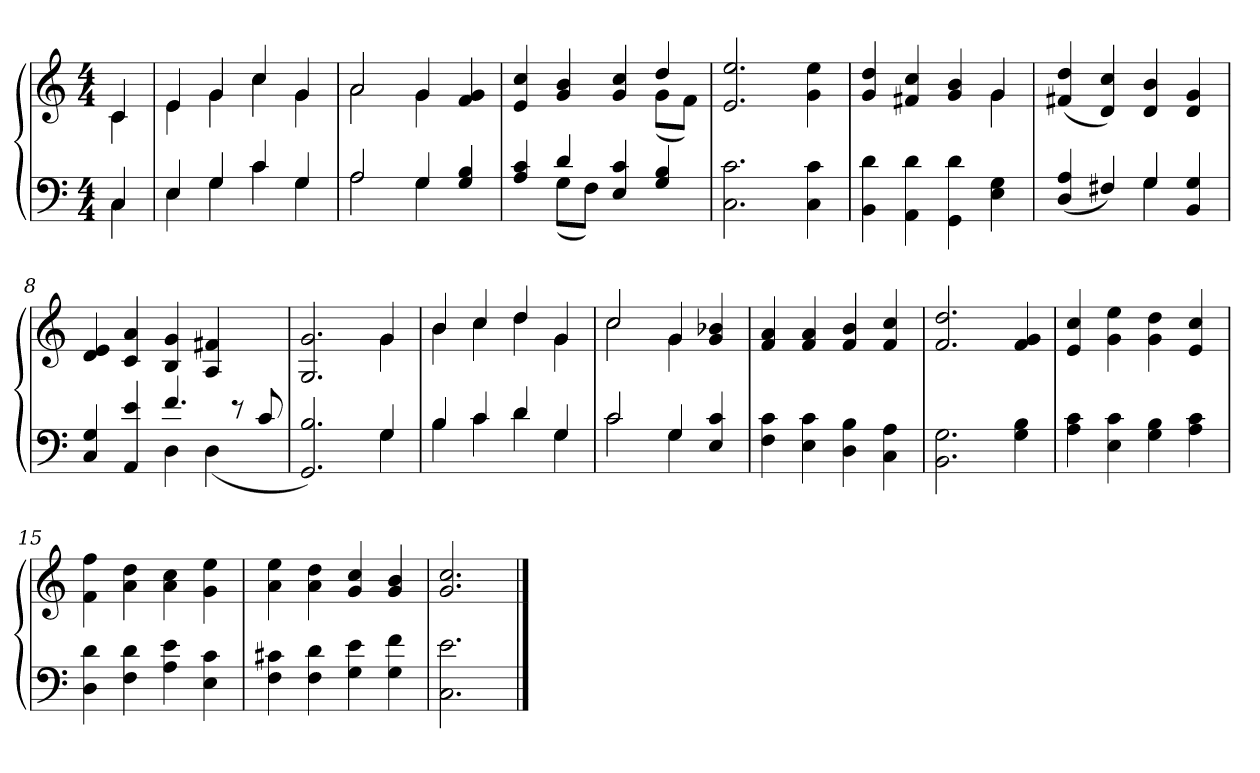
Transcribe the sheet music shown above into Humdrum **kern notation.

**kern	**kern
*part2	*part1
*staff2	*staff1
*clefF4	*clefG2
*k[]	*k[]
*M4/4	*M4/4
*MM113	*MM113
=1	=1
*^	*^
4C/	4C\	4c/	4c\
=2	=2	=2	=2
4E/	4E\	4e/	4e\
4G/	4G\	4g/	4g\
4c/	4c\	4cc/	4cc\
4G/	4G\	4g/	4g\
=3	=3	=3	=3
2A/	2A\	2a/	2a\
4G/	4G\	4g/	4g\
4G/ 4B/	4ryy	4f/ 4g/	4ryy
=4	=4	=4	=4
4A/ 4c/	4ryy	4e/ 4cc/	2.ryy
4d/	(<8G\L	4g/ 4b/	.
.	8F\J)	.	.
4E/ 4c/	2ryy	4g/ 4cc/	.
4G/ 4B/	.	4dd/	(<8g\L
.	.	.	8f\J)
*v	*v	*	*
*	*v	*v
=5	=5
2.C\ 2.c\	2.e/ 2.ee/
4C\ 4c\	4g\ 4ee\
=6	=6
*	*^
4BB\ 4d\	4g/ 4dd/	2.ryy
4AA\ 4d\	4f#X/ 4cc/	.
4GG\ 4d\	4g/ 4b/	.
4E\ 4G\	4g/	4g\
*	*v	*v
=7	=7
*^	*
(>4D/ 4A/	2ryy	(<4f#X/ 4dd/
4F#X/)	.	4d/ 4cc/)
4G/	4G\	4d/ 4b/
4BB/ 4G/	4ryy	4d/ 4g/
=8	=8	=8
4C/ 4G/	2ryy	4d/ 4e/
4AA/ 4e/	.	4c/ 4a/
4.f/	4D\	4B/ 4g/
.	(<4D\	4A/ 4f#X/
8r	.	.
8c/	8ryy	8ryy
=9	=9	=9
*	*	*^
2.GG/ 2.B/)	2.ryy	2.G/ 2.g/	2.ryy
4G/	4G\	4g/	4g\
!!LO:LB:g=z	!!
=10	=10	=10	=10
4B/	4B\	4b/	4b\
4c/	4c\	4cc/	4cc\
4d/	4d\	4dd/	4dd\
4G/	4G\	4g/	4g\
=11	=11	=11	=11
2c/	2c\	2cc/	2cc\
4G/	4G\	4g/	4g\
4E/ 4c/	4ryy	4g/ 4b-X/	4ryy
*v	*v	*	*
*	*v	*v
=12	=12
4F\ 4c\	4f/ 4a/
4E\ 4c\	4f/ 4a/
4D\ 4B\	4f/ 4b/
4C\ 4A\	4f/ 4cc/
=13	=13
2.BB\ 2.G\	2.f/ 2.dd/
4G\ 4B\	4f/ 4g/
=14	=14
4A\ 4c\	4e/ 4cc/
4E\ 4c\	4g\ 4ee\
4G\ 4B\	4g\ 4dd\
4A\ 4c\	4e/ 4cc/
=15	=15
4D\ 4d\	4f\ 4ff\
4F\ 4d\	4a\ 4dd\
4A\ 4e\	4a\ 4cc\
4E\ 4c\	4g\ 4ee\
=16	=16
4F\ 4c#X\	4a\ 4ee\
4F\ 4d\	4a\ 4dd\
4G\ 4e\	4g/ 4cc/
4G\ 4f\	4g/ 4b/
=17	=17
2.C\ 2.e\	2.g/ 2.cc/
==	==
*-	*-
